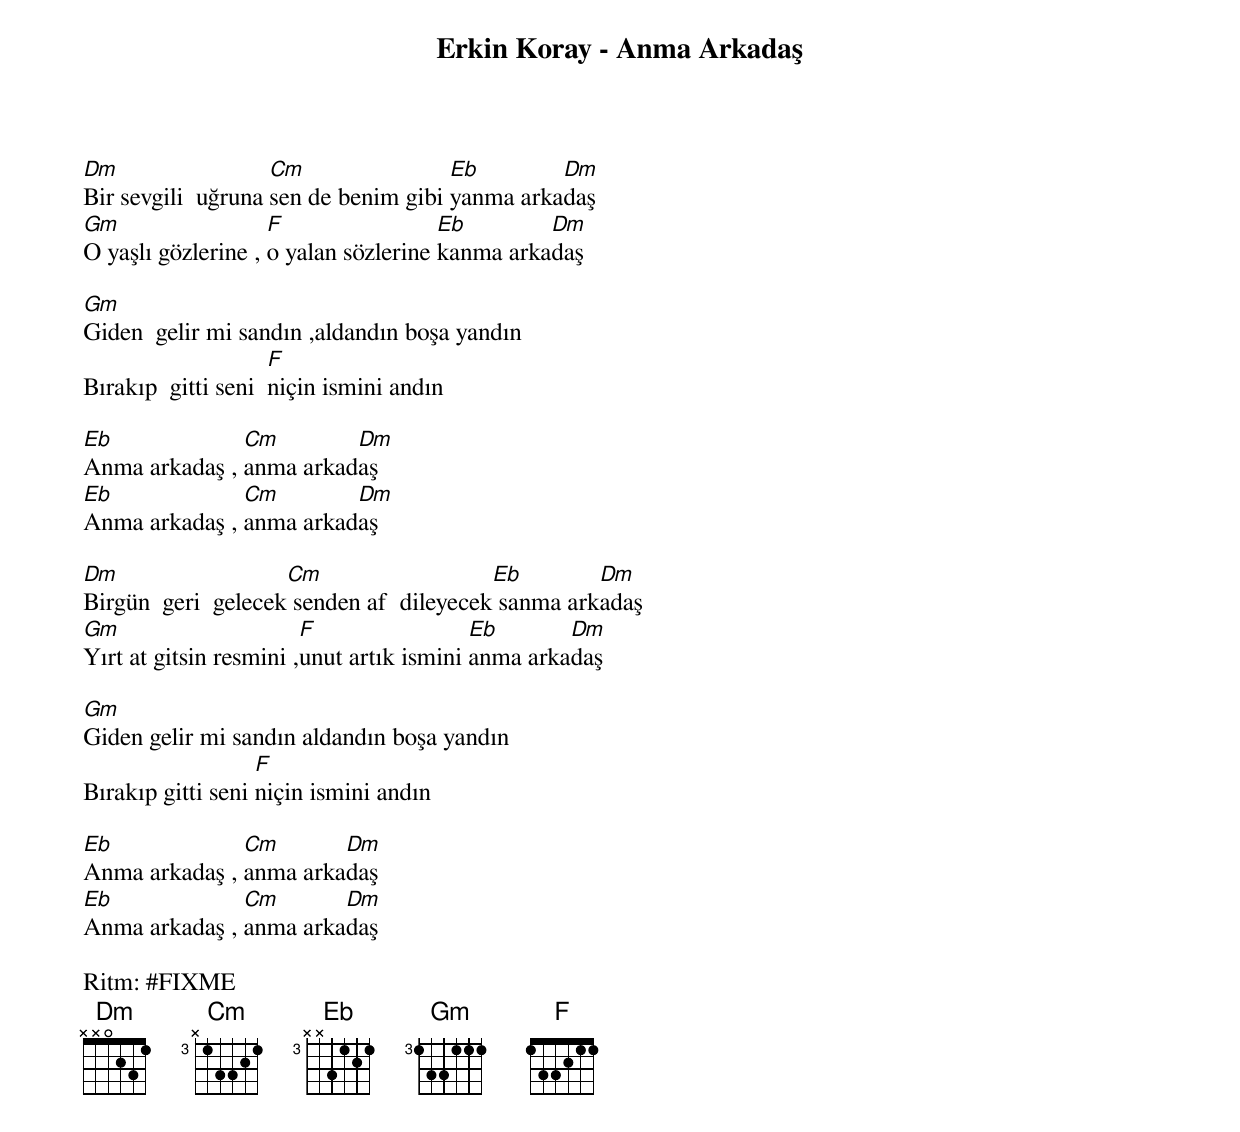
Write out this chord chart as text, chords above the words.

Erkin Koray - Anma Arkadaş

Dm                  Cm                Eb        Dm
Bir sevgili  uğruna sen de benim gibi yanma arkadaş
Gm                  F                 Eb        Dm
O yaşlı gözlerine , o yalan sözlerine kanma arkadaş

Gm
Giden  gelir mi sandın ,aldandın boşa yandın
                     F
Bırakıp  gitti seni  niçin ismini andın

Eb             Cm        Dm
Anma arkadaş , anma arkadaş
Eb             Cm        Dm
Anma arkadaş , anma arkadaş

Dm                   Cm                   Eb        Dm
Birgün  geri  gelecek senden af  dileyecek sanma arkadaş
Gm                      F                 Eb       Dm
Yırt at gitsin resmini ,unut artık ismini anma arkadaş

Gm
Giden gelir mi sandın aldandın boşa yandın
                   F
Bırakıp gitti seni niçin ismini andın

Eb             Cm       Dm
Anma arkadaş , anma arkadaş
Eb             Cm       Dm
Anma arkadaş , anma arkadaş

Ritm: #FIXME
